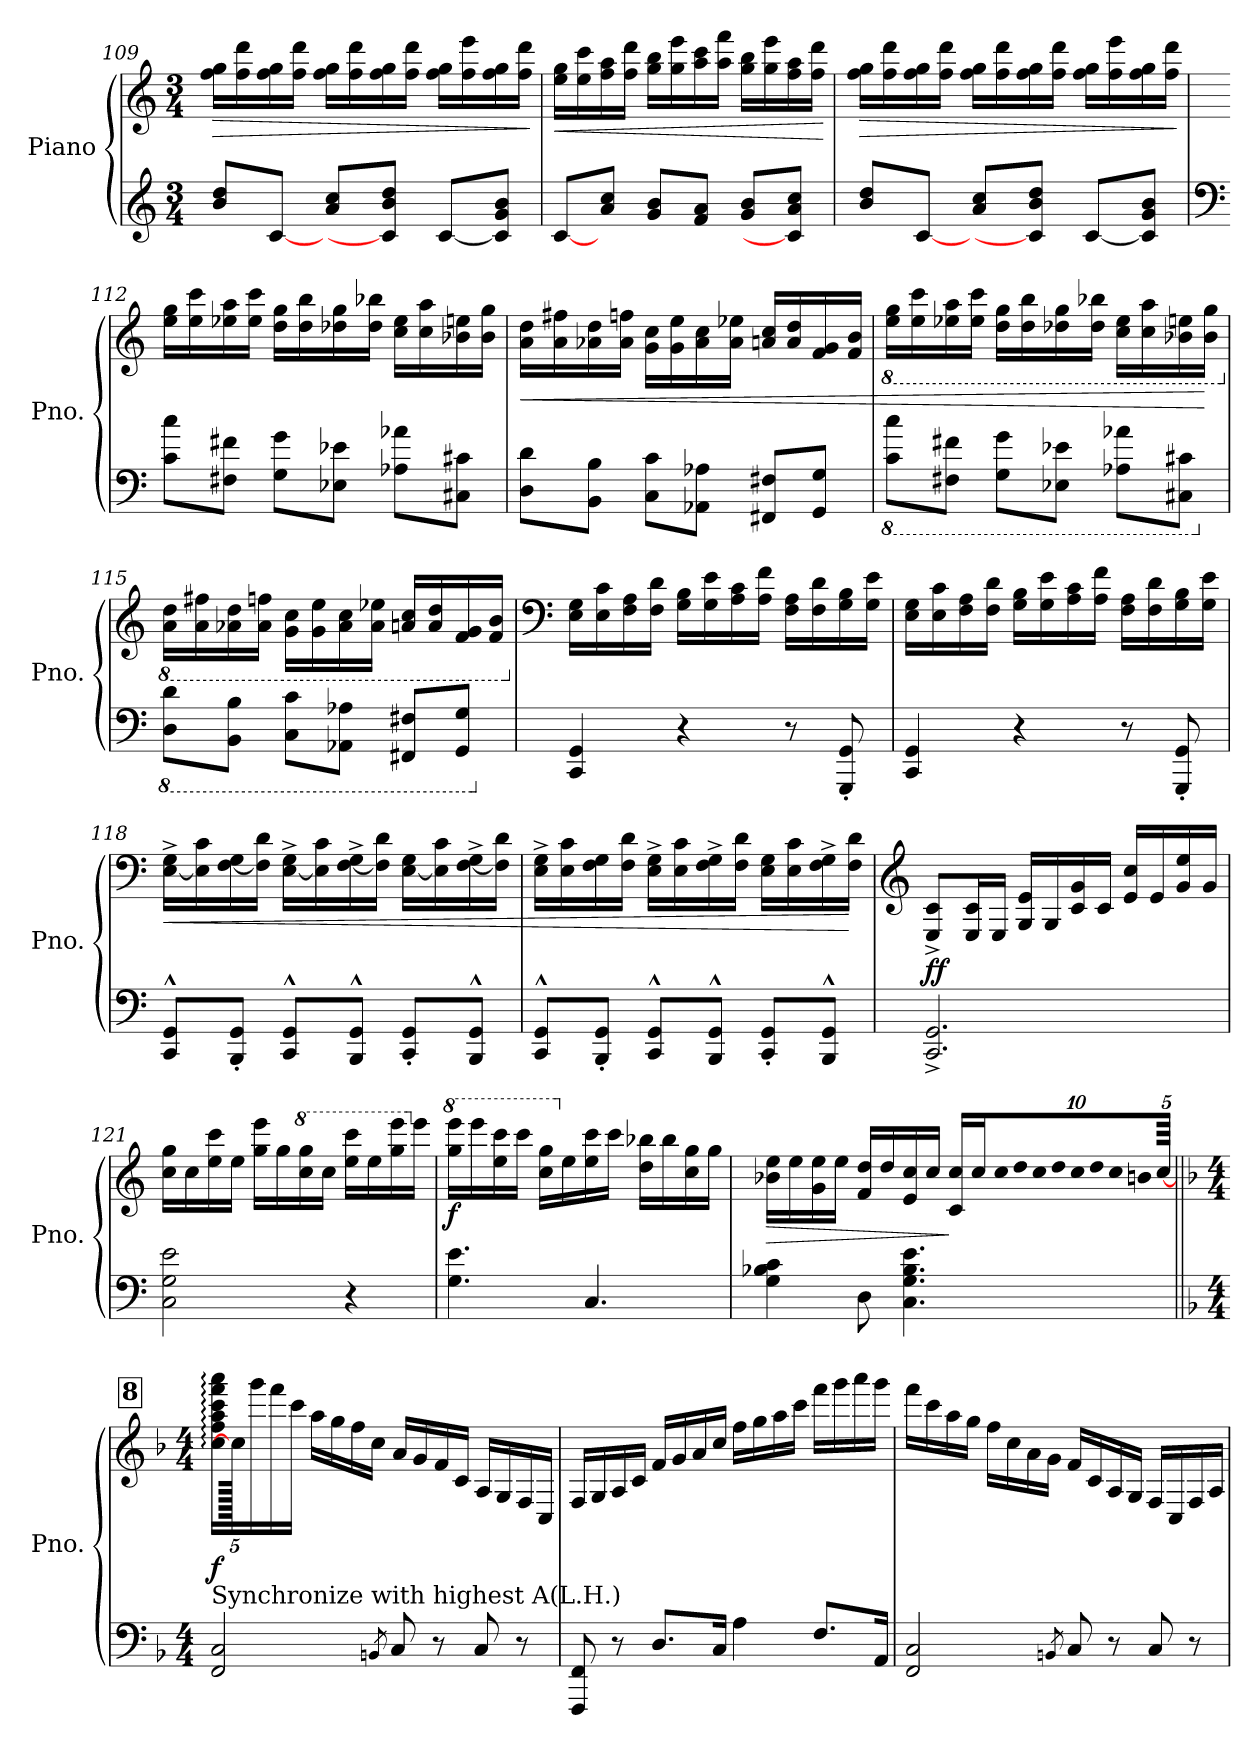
**kern	**kern	**dynam
*part1	*part1	*part1
*staff2	*staff1	*staff1/2
*I"Piano	*	*
*I'Pno.	*	*
*clefG2	*clefG2	*
*k[]	*k[]	*
*M3/4	*M3/4	*
=109	=109	=109
!	!	!LO:HP:b
8b/ 8dd/L	16ff\ 16gg\LL	>
.	16ff\ 16ddd\	.
[8c/J	16ff\ 16gg\	.
.	16ff\ 16ddd\JJ	.
8a/ 8cc/L	16ff\ 16gg\LL	.
.	16ff\ 16ddd\	.
8c/] 8b/ 8dd/J	16ff\ 16gg\	.
.	16ff\ 16ddd\JJ	.
[8c/L	16ff\ 16gg\LL	.
.	16ff\ 16eee\	.
8c/] 8g/ 8b/J	16ff\ 16gg\	.
.	16ff\ 16ddd\JJ	.
.	.	]
=110	=110	=110
!	!	!LO:HP:b
[8c/L	16ee\ 16gg\LL	<
.	16ee\ 16ccc\	.
8a/ 8cc/J	16ff\ 16aa\	.
.	16ff\ 16ddd\JJ	.
8g/ 8b/L	16gg\ 16bb\LL	.
.	16gg\ 16eee\	.
8f/ 8a/J	16aa\ 16ccc\	.
.	16aa\ 16fff\JJ	.
8g/ 8b/L	16gg\ 16bb\LL	.
.	16gg\ 16eee\	.
8c/] 8a/ 8cc/J	16ff\ 16aa\	.
.	16ff\ 16ddd\JJ	.
.	.	[
!!LO:LB:g=z
=111	=111	=111
!	!	!LO:HP:b
8b/ 8dd/L	16ff\ 16gg\LL	>
.	16ff\ 16ddd\	.
[8c/J	16ff\ 16gg\	.
.	16ff\ 16ddd\JJ	.
8a/ 8cc/L	16ff\ 16gg\LL	.
.	16ff\ 16ddd\	.
8c/] 8b/ 8dd/J	16ff\ 16gg\	.
.	16ff\ 16ddd\JJ	.
[8c/L	16ff\ 16gg\LL	.
.	16ff\ 16eee\	.
8c/] 8g/ 8b/J	16ff\ 16gg\	.
.	16ff\ 16ddd\JJ	.
.	.	]
=112	=112	=112
*clefF4	*	*
8c\ 8cc\L	16ee\ 16gg\LL	.
.	16ee\ 16ccc\	.
8F#X\ 8f#X\J	16ee-X\ 16aa\	.
.	16ee-\ 16ccc\JJ	.
8G\ 8g\L	16dd\ 16gg\LL	.
.	16dd\ 16bb\	.
8E-X\ 8e-X\J	16dd-X\ 16gg\	.
.	16dd-\ 16bb-X\JJ	.
8A-X\ 8a-X\L	16cc\ 16ee-\LL	.
.	16cc\ 16aa\	.
8C#X\ 8c#X\J	16b-X\ 16een\	.
.	16b-\ 16gg\JJ	.
!!LO:LB:g=z
=113	=113	=113
!	!	!LO:HP:b
8D\ 8d\L	16a\ 16dd\LL	<
.	16a\ 16ff#X\	.
8BB\ 8B\J	16a-X\ 16dd\	.
.	16a-\ 16ffn\JJ	.
8C\ 8c\L	16g\ 16cc\LL	.
.	16g\ 16ee\	.
8AA-X\ 8A-X\J	16a-\ 16cc\	.
.	16a-\ 16ee-X\JJ	.
8FF#X/ 8F#X/L	16an/ 16cc/LL	.
.	16a/ 16dd/	.
8GG/ 8G/J	16f/ 16g/	.
.	16f/ 16b/JJ	.
=114	=114	=114
*8ba	*	*
*	*8ba	*
8C\ 8c\L	16e\ 16g\LL	.
.	16e\ 16cc\	.
8FF#X\ 8F#X\J	16e-X\ 16a\	.
.	16e-\ 16cc\JJ	.
8GG\ 8G\L	16d\ 16g\LL	.
.	16d\ 16b\	.
8EE-X\ 8E-X\J	16d-X\ 16g\	.
.	16d-\ 16b-X\JJ	.
8AA-X\ 8A-X\L	16c\ 16e-\LL	.
.	16c\ 16a\	.
8CC#X\ 8C#X\J	16B-X\ 16en\	.
.	16B-\ 16g\JJ	[
!!LO:LB:g=z
=115	=115	=115
*X8ba	*	*
*8ba	*	*
*	*X8ba	*
*	*8ba	*
8DD\ 8D\L	16A\ 16d\LL	.
.	16A\ 16f#X\	.
8BBB\ 8BB\J	16A-X\ 16d\	.
.	16A-\ 16fn\JJ	.
8CC\ 8C\L	16G\ 16c\LL	.
.	16G\ 16e\	.
8AAA-X\ 8AA-X\J	16A-\ 16c\	.
.	16A-\ 16e-X\JJ	.
8FFF#X/ 8FF#X/L	16An/ 16c/LL	.
.	16A/ 16d/	.
8GGG/ 8GG/J	16F/ 16G/	.
.	16F/ 16B/JJ	.
=116	=116	=116
*	*clefF4	*
*X8ba	*	*
*	*X8ba	*
*	*MM132	*
4CC/ 4GG/	16E\ 16G\LL	.
.	16E\ 16c\	.
.	16F\ 16A\	.
.	16F\ 16d\JJ	.
4r	16G\ 16B\LL	.
.	16G\ 16e\	.
.	16A\ 16c\	.
.	16A\ 16f\JJ	.
8r	16F\ 16A\LL	.
.	16F\ 16d\	.
8GGG/' 8GG/'	16G\ 16B\	.
.	16G\ 16e\JJ	.
=117	=117	=117
4CC/ 4GG/	16E\ 16G\LL	.
.	16E\ 16c\	.
.	16F\ 16A\	.
.	16F\ 16d\JJ	.
4r	16G\ 16B\LL	.
.	16G\ 16e\	.
.	16A\ 16c\	.
.	16A\ 16f\JJ	.
8r	16F\ 16A\LL	.
.	16F\ 16d\	.
8GGG/' 8GG/'	16G\ 16B\	.
.	16G\ 16e\JJ	.
!!LO:LB:g=z
=118	=118	=118
!	!	!LO:HP:b
8CC/^^ 8GG/^^L	[16E\^ 16G\^LL	<
.	16E\] 16c\	.
8BBB/' 8GG/'J	[16F\ 16G\	.
.	16F\] 16d\JJ	.
8CC/^^ 8GG/^^L	[16E\^ 16G\^LL	.
.	16E\] 16c\	.
8BBB/^^ 8GG/^^J	[16F\^ 16G\^	.
.	16F\] 16d\JJ	.
8CC/' 8GG/'L	[16E\ 16G\LL	.
.	16E\] 16c\	.
8BBB/^^ 8GG/^^J	[16F\^ 16G\^	.
.	16F\] 16d\JJ	.
=119	=119	=119
8CC/^^ 8GG/^^L	16E\^ 16G\^LL	.
.	16E\ 16c\	.
8BBB/' 8GG/'J	16F\ 16G\	.
.	16F\ 16d\JJ	.
8CC/^^ 8GG/^^L	16E\^ 16G\^LL	.
.	16E\ 16c\	.
8BBB/^^ 8GG/^^J	16F\^ 16G\^	.
.	16F\ 16d\JJ	.
8CC/' 8GG/'L	16E\ 16G\LL	.
.	16E\ 16c\	.
8BBB/^^ 8GG/^^J	16F\^ 16G\^	.
.	16F\ 16d\JJ	[
=120	=120	=120
*	*clefG2	*
!	!	!LO:DY:b
2.CC/^ 2.GG/^	8E/^ 8c/^L	ff
.	16E/ 16c/L	.
.	16E/JJ	.
.	16G/ 16e/LL	.
.	16G/	.
.	16c/ 16g/	.
.	16c/JJ	.
.	16e/ 16cc/LL	.
.	16e/	.
.	16g/ 16ee/	.
.	16g/JJ	.
!!LO:PB:g=z
=121	=121	=121
*	*MM120	*
2C\ 2G\ 2e\	16cc\ 16gg\LL	.
.	16cc\	.
.	16ee\ 16ccc\	.
.	16ee\JJ	.
.	16gg\ 16eee\LL	.
.	16gg\	.
*	*8va	*
.	16ccc\ 16ggg\	.
.	16ccc\JJ	.
4r	16eee\ 16cccc\LL	.
.	16eee\	.
.	16ggg\ 16eeee\	.
*	*X8va	*
.	16eee\JJ	.
=122	=122	=122
*	*8va	*
!	!	!LO:DY:b
4.G\ 4.e\	16ggg\ 16eeee\LL	f
.	16eeee\	.
.	16eee\ 16cccc\	.
.	16cccc\JJ	.
.	16ccc\ 16ggg\LL	.
*	*X8va	*
.	16ee\	.
*	*MM108	*
4.C/	16ee\ 16ccc\	.
.	16ccc\JJ	.
.	16dd\ 16bb-X\LL	.
.	16bb-\	.
.	16cc\ 16gg\	.
.	16gg\JJ	.
!!LO:LB:g=z
=123	=123	=123
*	*MM90	*
!	!	!LO:HP:b
4G\ 4B-X\ 4c\	16b-X\ 16ee\LL	>
.	16ee\	.
.	16g\ 16ee\	.
.	16ee\JJ	.
8D\	16f/ 16dd/LL	.
.	16dd/	.
4.C\ 4.G\ 4.B-\ 4.e\	16e/ 16cc/	.
.	16cc/JJ	.
*	*MM72	*
.	16c/ 16cc/LL	]
.	16cc/	.
*	*Xbrackettup	*
*	*MM45	*
!	!LO:N:vis=64	!
.	640%9cc/LL	.
!	!LO:N:vis=64	!
.	640%9dd/	.
!	!LO:N:vis=64	!
.	640%9cc/	.
!	!LO:N:vis=64	!
.	640%9dd/	.
!	!LO:N:vis=64	!
.	640%9cc/	.
!	!LO:N:vis=64	!
.	640%9dd/	.
!	!LO:N:vis=64	!
.	640%9cc/	.
!	!LO:N:vis=64	!
.	640%9bn/	.
.	[80cc/JJJJ	.
!!LO:REH:place=s1:a:B:fs=14:t=8
=124||	=124||	=124||
*k[b-]	*k[b-]	*
*M4/4	*M4/4	*
!LO:TX:a:t=Synchronize with highest A(L.H.)	!	!
!	!	!LO:DY:b
2FF/ 2C/	16cc\: 16ff\: 16aa\: 16ccc\: 16fff\: 16aaa\:LL	f
*	*MM180	*
.	640cc/JJJJ]	.
.	16ggg\	.
.	16fff\	.
.	16ccc\JJ	.
.	16aa\LL	.
.	16gg\	.
.	16ff\	.
.	16cc\JJ	.
8qBBn/	.	.
8C/	.	.
.	16a/LL	.
.	16g/	.
8r	.	.
.	16f/	.
.	16c/JJ	.
8C/	.	.
.	16A/LL	.
.	16G/	.
8r	.	.
.	16F/	.
.	16C/JJ	.
640ryy	.	.
!!LO:LB:g=z
=125	=125	=125
8FFF/ 8FF/	16F/LL	.
.	16G/	.
8r	16A/	.
.	16c/JJ	.
8.D/L	16f/LL	.
.	16g/	.
.	16a/	.
16C/Jk	16cc/JJ	.
4A\	16ff\LL	.
.	16gg\	.
.	16aa\	.
.	16ccc\JJ	.
8.F/L	16fff\LL	.
.	16ggg\	.
.	16aaa\	.
16AA/Jk	16ggg\JJ	.
=126	=126	=126
2FF/ 2C/	16fff\LL	.
.	16ccc\	.
.	16aa\	.
.	16gg\JJ	.
.	16ff\LL	.
.	16cc\	.
.	16a\	.
.	16g\JJ	.
8qBBn/	.	.
8C/	16f/LL	.
.	16c/	.
8r	16A/	.
.	16G/JJ	.
8C/	16F/LL	.
.	16C/	.
8r	16F/	.
.	16A/JJ	.
=	=	=
*-	*-	*-
